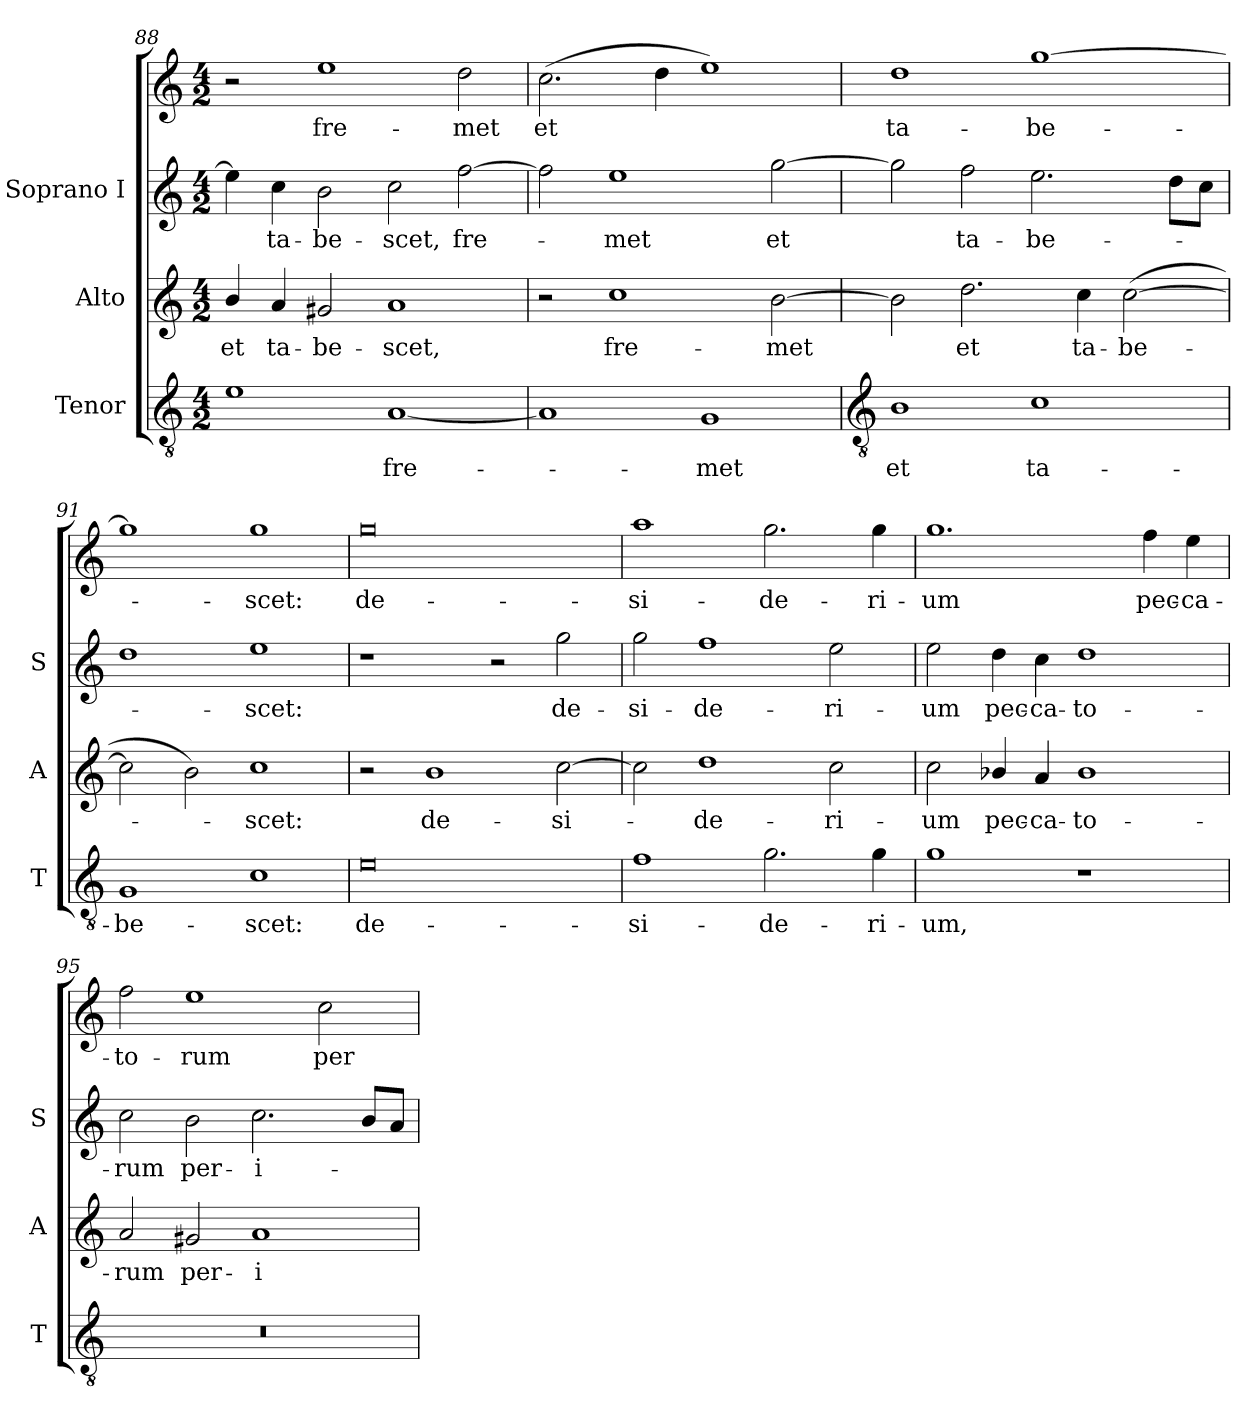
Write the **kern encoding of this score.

**kern	**text	**kern	**text	**kern	**text	**kern	**text
*part3	*part3	*part2	*part2	*part1	*part1	*part1	*part1
*staff4	*staff4	*staff3	*staff3	*staff2	*staff2	*staff1	*staff1
*I"Tenor	*	*I"Alto	*	*I"Soprano I	*	*	*
*I'T	*	*I'A	*	*I'S	*	*	*
*clefGv2	*	*clefG2	*	*clefG2	*	*clefG2	*
*k[]	*	*k[]	*	*k[]	*	*k[]	*
*C:	*	*C:	*	*C:	*	*C:	*
*M4/2	*	*M4/2	*	*M4/2	*	*M4/2	*
=88	=88	=88	=88	=88	=88	=88	=88
!	!	!	!LO:LY:b	!	!	!	!
1e	.	4b/	et	4ee]	.	2r	.
!	!	!	!LO:LY:b	!	!LO:LY:b	!	!
.	.	4a	ta-	4cc	ta-	.	.
!	!	!	!LO:LY:b	!	!LO:LY:b	!	!LO:LY:b
.	.	2g#X	-be-	2b	-be-	1ee	fre-
!	!LO:LY:b	!	!LO:LY:b	!	!LO:LY:b	!	!
[1A	fre-	1a	-scet,	2cc	-scet,	.	.
!	!	!	!	!	!LO:LY:b	!	!LO:LY:b
.	.	.	.	[2ff	fre-	2dd	-met
=89	=89	=89	=89	=89	=89	=89	=89
!	!	!	!	!	!	!	!LO:LY:b
1A]	.	2r	.	2ff]	.	(>2.cc	et
!	!	!	!LO:LY:b	!	!LO:LY:b	!	!
.	.	1cc	fre-	1ee	met	.	.
.	.	.	.	.	.	4dd	.
!	!LO:LY:b	!	!	!	!	!	!
1G	met	.	.	.	.	1ee)	.
!	!	!	!LO:LY:b	!	!LO:LY:b	!	!
.	.	[2b	-met	[2gg	et	.	.
!!LO:LB:g=z
=90	=90	=90	=90	=90	=90	=90	=90
*clefGv2	*	*	*	*	*	*	*
!	!LO:LY:b	!	!	!	!	!	!LO:LY:b
1B	et	2b]	.	2gg]	.	1dd	ta-
!	!	!	!LO:LY:b	!	!LO:LY:b	!	!
.	.	2.dd	et	2ff	ta-	.	.
!	!LO:LY:b	!	!	!	!LO:LY:b	!	!LO:LY:b
1c	ta-	.	.	2.ee	-be-	[1gg	-be-
!	!	!	!LO:LY:b	!	!	!	!
.	.	4cc	ta-	.	.	.	.
!	!	!	!LO:LY:b	!	!	!	!
.	.	(>[2cc	-be-	.	.	.	.
.	.	.	.	8ddL	.	.	.
.	.	.	.	8ccJ	.	.	.
=91	=91	=91	=91	=91	=91	=91	=91
!	!LO:LY:b	!	!	!	!	!	!
1G	-be-	2cc]	.	1dd	.	1gg]	.
.	.	2b)	.	.	.	.	.
!	!LO:LY:b	!	!LO:LY:b	!	!LO:LY:b	!	!LO:LY:b
1c	-scet:	1cc	scet:	1ee	scet:	1gg	scet:
=92	=92	=92	=92	=92	=92	=92	=92
!	!LO:LY:b	!	!	!	!	!	!LO:LY:b
0e	de-	2r	.	1r	.	0gg	de-
!	!	!	!LO:LY:b	!	!	!	!
.	.	1b	de-	.	.	.	.
.	.	.	.	2r	.	.	.
!	!	!	!LO:LY:b	!	!LO:LY:b	!	!
.	.	[2cc	-si-	2gg	-de-	.	.
=93	=93	=93	=93	=93	=93	=93	=93
!	!LO:LY:b	!	!	!	!LO:LY:b	!	!LO:LY:b
1f	-si-	2cc]	.	2gg	-si-	1aa	-si-
!	!	!	!LO:LY:b	!	!LO:LY:b	!	!
.	.	1dd	de-	1ff	-de-	.	.
!	!LO:LY:b	!	!	!	!	!	!LO:LY:b
2.g	-de-	.	.	.	.	2.gg	-de-
!	!	!	!LO:LY:b	!	!LO:LY:b	!	!
.	.	2cc	-ri-	2ee	-ri-	.	.
!	!LO:LY:b	!	!	!	!	!	!LO:LY:b
4g	-ri-	.	.	.	.	4gg	-ri-
=94	=94	=94	=94	=94	=94	=94	=94
!	!LO:LY:b	!	!LO:LY:b	!	!LO:LY:b	!	!LO:LY:b
1g	-um,	2cc	-um	2ee	-um	1.gg	-um
!	!	!	!LO:LY:b	!	!LO:LY:b	!	!
.	.	4b-X/	pec-	4dd	pec-	.	.
!	!	!	!LO:LY:b	!	!LO:LY:b	!	!
.	.	4a	-ca-	4cc	-ca-	.	.
!	!	!	!LO:LY:b	!	!LO:LY:b	!	!
1r	.	1b-	-to-	1dd	-to-	.	.
!	!	!	!	!	!	!	!LO:LY:b
.	.	.	.	.	.	4ff	pec-
!	!	!	!	!	!	!	!LO:LY:b
.	.	.	.	.	.	4ee	-ca-
=95	=95	=95	=95	=95	=95	=95	=95
!	!	!	!LO:LY:b	!	!LO:LY:b	!	!LO:LY:b
0r	.	2a	-rum	2cc	-rum	2ff	-to-
!	!	!	!LO:LY:b	!	!LO:LY:b	!	!LO:LY:b
.	.	2g#X	per-	2b	per-	1ee	-rum
!	!	!	!LO:LY:b	!	!LO:LY:b	!	!
.	.	1a	-i-	2.cc	-i-	.	.
!	!	!	!	!	!	!	!LO:LY:b
.	.	.	.	.	.	2cc	per-
.	.	.	.	8bL	.	.	.
.	.	.	.	8aJ	.	.	.
=	=	=	=	=	=	=	=
*-	*-	*-	*-	*-	*-	*-	*-
